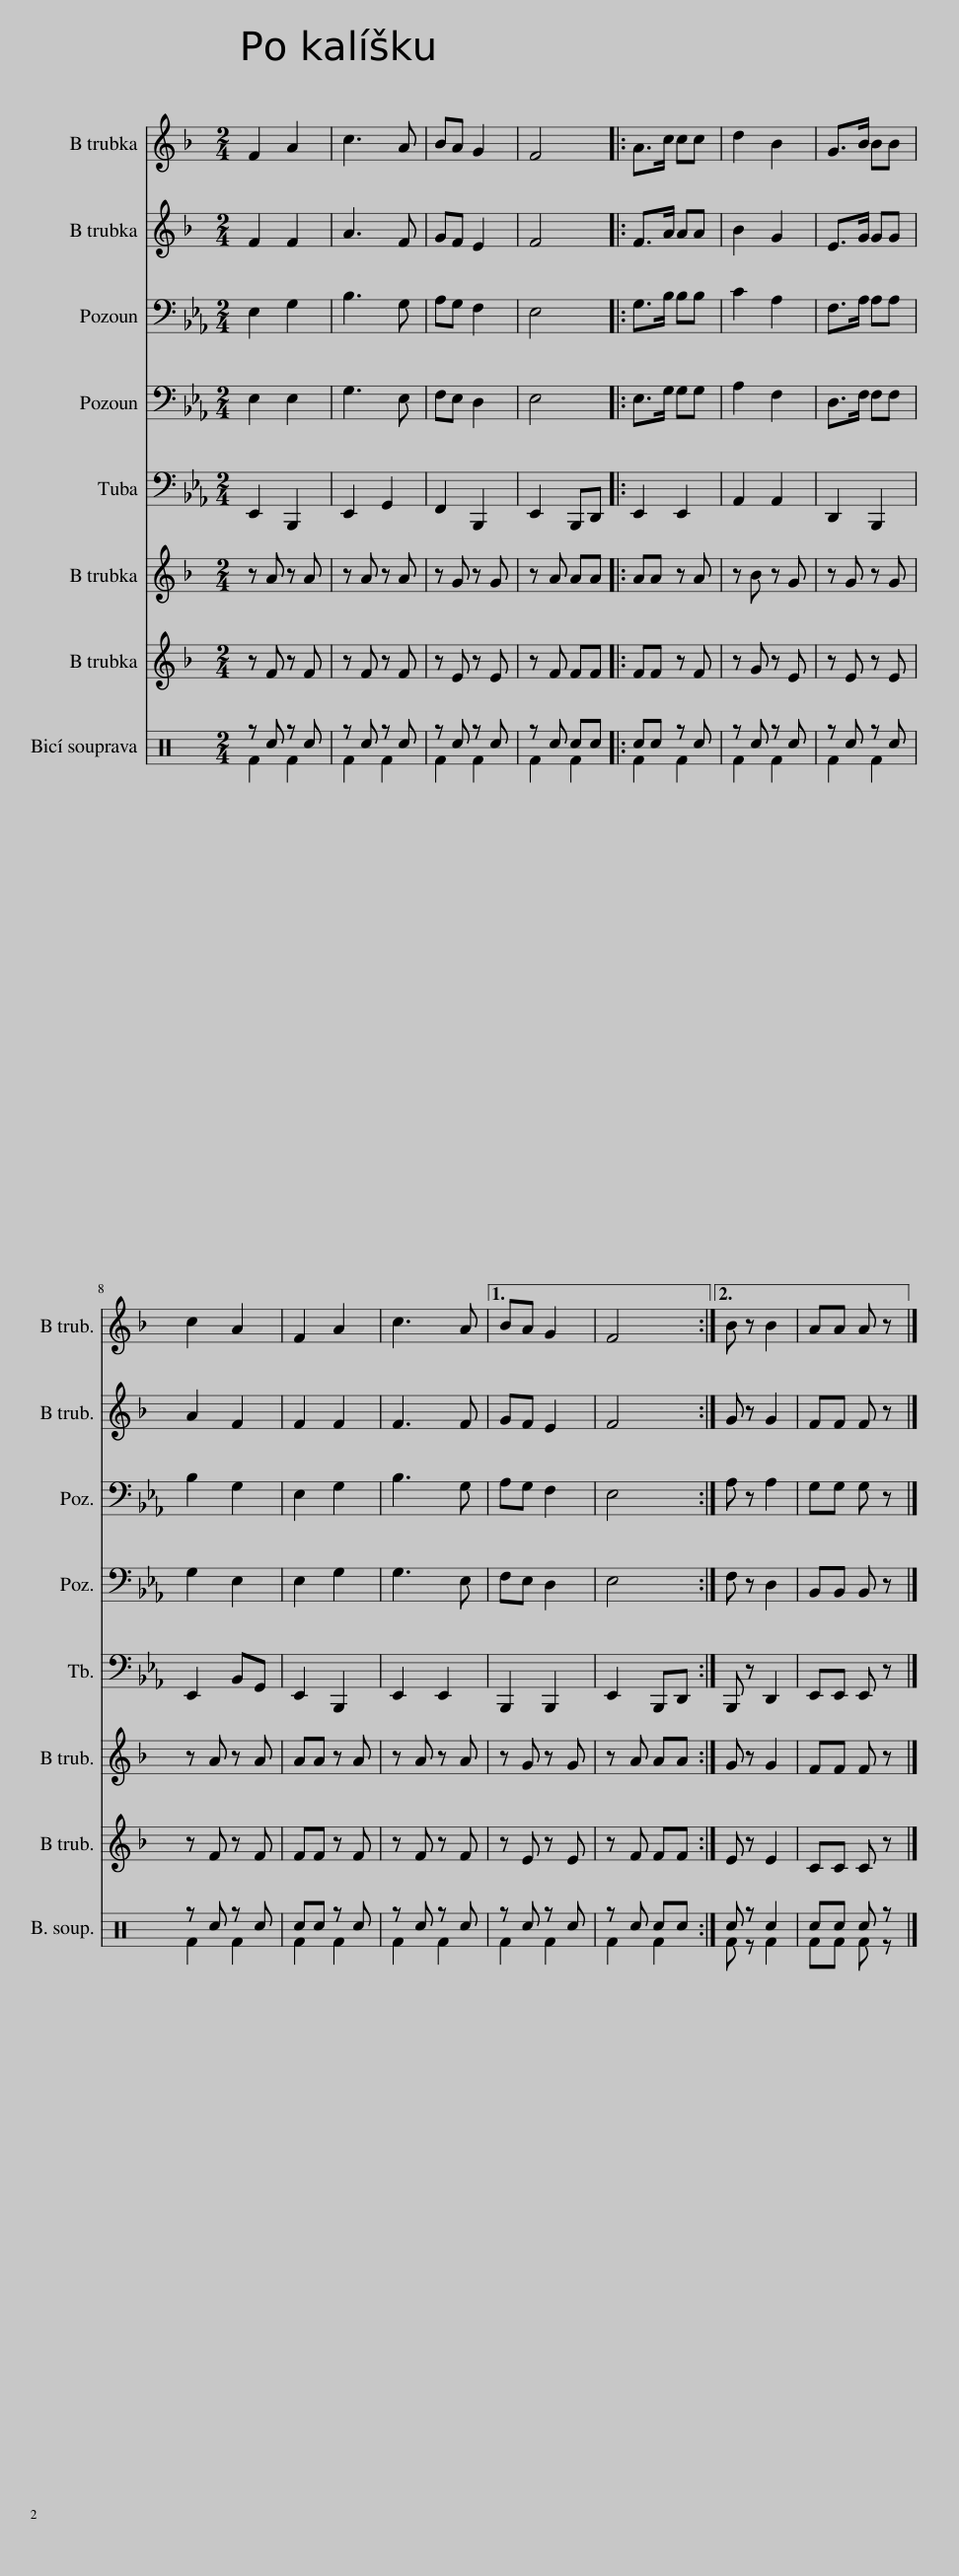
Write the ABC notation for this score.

X:1
%%score 1 2 3 4 5 6 7 ( 8 9 )
L:1/8
M:2/4
I:linebreak $
K:Eb
V:1 treble transpose=-2
V:2 treble transpose=-2
V:3 bass
V:4 bass
V:5 bass
V:6 treble transpose=-2
V:7 treble transpose=-2
V:8 perc
K:none
V:9 perc
K:none
V:1
[K:F] F2 A2 | c3 A | BA G2 | F4 |: A>c cc | %5
 d2 B2 | G>B BB |$ c2 A2 | F2 A2 | c3 A |1 %10
 BA G2 | F4 :|2 B z B2 | AA A z |] %14
V:2
[K:F] F2 F2 | A3 F | GF E2 | F4 |: F>A AA | %5
 B2 G2 | E>G GG |$ A2 F2 | F2 F2 | F3 F |1 %10
 GF E2 | F4 :|2 G z G2 | FF F z |] %14
V:3
 E,2 G,2 | B,3 G, | A,G, F,2 | E,4 |: G,>B, B,B, | %5
 C2 A,2 | F,>A, A,A, |$ B,2 G,2 | E,2 G,2 | B,3 G, |1 %10
 A,G, F,2 | E,4 :|2 A, z A,2 | G,G, G, z |] %14
V:4
 E,2 E,2 | G,3 E, | F,E, D,2 | E,4 |: E,>G, G,G, | %5
 A,2 F,2 | D,>F, F,F, |$ G,2 E,2 | E,2 G,2 | G,3 E, |1 %10
 F,E, D,2 | E,4 :|2 F, z D,2 | B,,B,, B,, z |] %14
V:5
 E,,2 B,,,2 | E,,2 G,,2 | F,,2 B,,,2 | E,,2 B,,,D,, |: E,,2 E,,2 | %5
 A,,2 A,,2 | D,,2 B,,,2 |$ E,,2 B,,G,, | E,,2 B,,,2 | E,,2 E,,2 |1 %10
 B,,,2 B,,,2 | E,,2 B,,,D,, :|2 B,,, z D,,2 | E,,E,, E,, z |] %14
V:6
[K:F] z A z A | z A z A | z G z G | z A AA |: AA z A | %5
 z B z G | z G z G |$ z A z A | AA z A | z A z A |1 %10
 z G z G | z A AA :|2 G z G2 | FF F z |] %14
V:7
[K:F] z F z F | z F z F | z E z E | z F FF |: FF z F | %5
 z G z E | z E z E |$ z F z F | FF z F | z F z F |1 %10
 z E z E | z F FF :|2 E z E2 | CC C z |] %14
V:8
[K:C] z c z c | z c z c | z c z c | z c cc |: cc z c | %5
 z c z c | z c z c |$ z c z c | cc z c | z c z c |1 %10
 z c z c | z c cc :|2 c z c2 | cc c z |] %14
V:9
[K:C] F2 F2 | F2 F2 | F2 F2 | F2 F2 |: F2 F2 | %5
 F2 F2 | F2 F2 |$ F2 F2 | F2 F2 | F2 F2 |1 %10
 F2 F2 | F2 F2 :|2 F z F2 | FF F z |] %14
